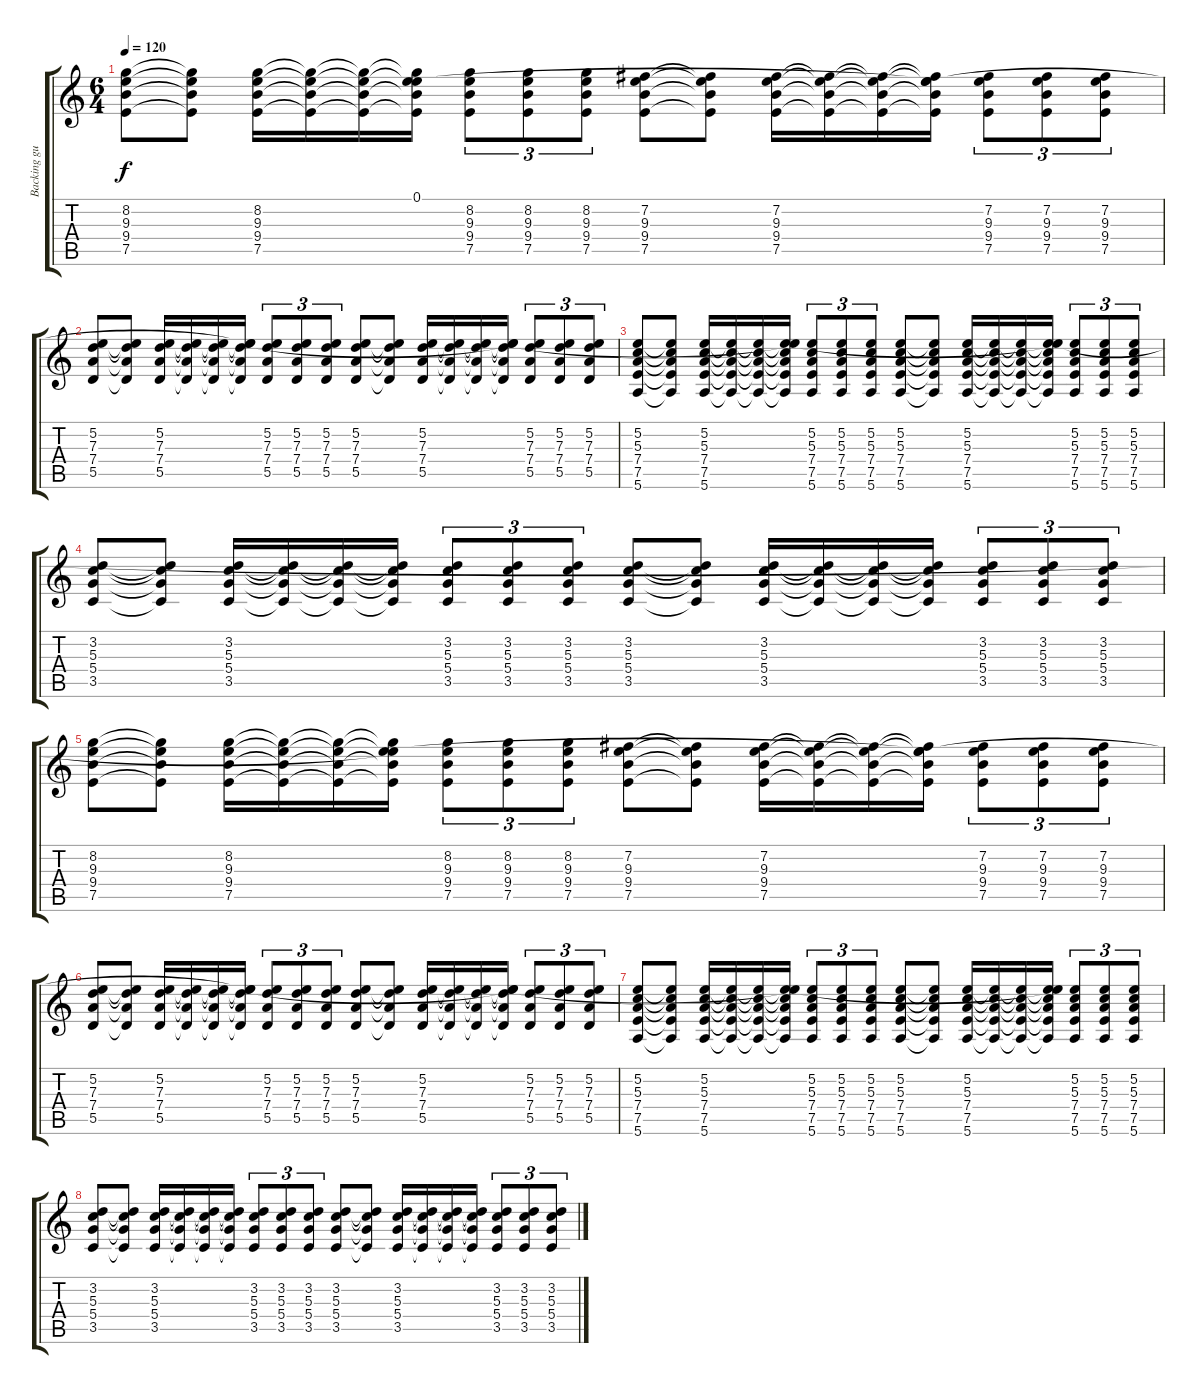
\track ("Backing guitar 2" "Backing gu") {instrument electricguitarclean}
\staff {score tabs}
\tuning (E4 B3 G3 D3 A2 E2) {hide}
\ts (6 4)
\tempo 120
\clef g2
\ks c
(8.2 9.3 9.4 7.5).8{dy f} (8.2{t} 9.3{t} 9.4{t} 7.5{t}).8 (8.2 9.3 9.4 7.5).16 (8.2{t} 9.3{t} 9.4{t} 7.5{t}).16 (8.2{t} 9.3{t} 9.4{t} 7.5{t}).16 (0.1{t} 8.2{t} 9.3{t} 9.4{t} 7.5{t}).16 (8.2 9.3 9.4 7.5).8{tu (3 2)} (8.2 9.3 9.4 7.5).8{tu (3 2)} (8.2 9.3 9.4 7.5).8{tu (3 2)} (7.2 9.3 9.4 7.5).8 (7.2{t} 9.3{t} 9.4{t} 7.5{t}).8 (7.2 9.3 9.4 7.5).16 (7.2{t} 9.3{t} 9.4{t} 7.5{t}).16 (7.2{t} 9.3{t} 9.4{t} 7.5{t}).16 (0.1{t} 7.2{t} 9.3{t} 9.4{t} 7.5{t}).16 (7.2 9.3 9.4 7.5).8{tu (3 2)} (7.2 9.3 9.4 7.5).8{tu (3 2)} (7.2 9.3 9.4 7.5).8{tu (3 2)} |
(5.2 7.3 7.4 5.5).8 (5.2{t} 7.3{t} 7.4{t} 5.5{t}).8 (5.2 7.3 7.4 5.5).16 (5.2{t} 7.3{t} 7.4{t} 5.5{t}).16 (5.2{t} 7.3{t} 7.4{t} 5.5{t}).16 (0.1{t} 5.2{t} 7.3{t} 7.4{t} 5.5{t}).16 (5.2 7.3 7.4 5.5).8{tu (3 2)} (5.2 7.3 7.4 5.5).8{tu (3 2)} (5.2 7.3 7.4 5.5).8{tu (3 2)} (5.2 7.3 7.4 5.5).8 (5.2{t} 7.3{t} 7.4{t} 5.5{t}).8 (5.2 7.3 7.4 5.5).16 (5.2{t} 7.3{t} 7.4{t} 5.5{t}).16 (5.2{t} 7.3{t} 7.4{t} 5.5{t}).16 (0.1{t} 5.2{t} 7.3{t} 7.4{t} 5.5{t}).16 (5.2 7.3 7.4 5.5).8{tu (3 2)} (5.2 7.3 7.4 5.5).8{tu (3 2)} (5.2 7.3 7.4 5.5).8{tu (3 2)} |
(5.2 5.3 7.4 7.5 5.6).8 (5.2{t} 5.3{t} 7.4{t} 7.5{t} 5.6{t}).8 (5.2 5.3 7.4 7.5 5.6).16 (5.2{t} 5.3{t} 7.4{t} 7.5{t} 5.6{t}).16 (5.2{t} 5.3{t} 7.4{t} 7.5{t} 5.6{t}).16 (0.1{t} 5.2{t} 5.3{t} 7.4{t} 7.5{t} 5.6{t}).16 (5.2 5.3 7.4 7.5 5.6).8{tu (3 2)} (5.2 5.3 7.4 7.5 5.6).8{tu (3 2)} (5.2 5.3 7.4 7.5 5.6).8{tu (3 2)} (5.2 5.3 7.4 7.5 5.6).8 (5.2{t} 5.3{t} 7.4{t} 7.5{t} 5.6{t}).8 (5.2 5.3 7.4 7.5 5.6).16 (5.2{t} 5.3{t} 7.4{t} 7.5{t} 5.6{t}).16 (5.2{t} 5.3{t} 7.4{t} 7.5{t} 5.6{t}).16 (0.1{t} 5.2{t} 5.3{t} 7.4{t} 7.5{t} 5.6{t}).16 (5.2 5.3 7.4 7.5 5.6).8{tu (3 2)} (5.2 5.3 7.4 7.5 5.6).8{tu (3 2)} (5.2 5.3 7.4 7.5 5.6).8{tu (3 2)} |
(3.2 5.3 5.4 3.5).8 (3.2{t} 5.3{t} 5.4{t} 3.5{t}).8 (3.2 5.3 5.4 3.5).16 (3.2{t} 5.3{t} 5.4{t} 3.5{t}).16 (3.2{t} 5.3{t} 5.4{t} 3.5{t}).16 (3.2{t} 5.3{t} 5.4{t} 3.5{t}).16 (3.2 5.3 5.4 3.5).8{tu (3 2)} (3.2 5.3 5.4 3.5).8{tu (3 2)} (3.2 5.3 5.4 3.5).8{tu (3 2)} (3.2 5.3 5.4 3.5).8 (3.2{t} 5.3{t} 5.4{t} 3.5{t}).8 (3.2 5.3 5.4 3.5).16 (3.2{t} 5.3{t} 5.4{t} 3.5{t}).16 (3.2{t} 5.3{t} 5.4{t} 3.5{t}).16 (3.2{t} 5.3{t} 5.4{t} 3.5{t}).16 (3.2 5.3 5.4 3.5).8{tu (3 2)} (3.2 5.3 5.4 3.5).8{tu (3 2)} (3.2 5.3 5.4 3.5).8{tu (3 2)} |
(8.2 9.3 9.4 7.5).8 (8.2{t} 9.3{t} 9.4{t} 7.5{t}).8 (8.2 9.3 9.4 7.5).16 (8.2{t} 9.3{t} 9.4{t} 7.5{t}).16 (8.2{t} 9.3{t} 9.4{t} 7.5{t}).16 (0.1{t} 8.2{t} 9.3{t} 9.4{t} 7.5{t}).16 (8.2 9.3 9.4 7.5).8{tu (3 2)} (8.2 9.3 9.4 7.5).8{tu (3 2)} (8.2 9.3 9.4 7.5).8{tu (3 2)} (7.2 9.3 9.4 7.5).8 (7.2{t} 9.3{t} 9.4{t} 7.5{t}).8 (7.2 9.3 9.4 7.5).16 (7.2{t} 9.3{t} 9.4{t} 7.5{t}).16 (7.2{t} 9.3{t} 9.4{t} 7.5{t}).16 (0.1{t} 7.2{t} 9.3{t} 9.4{t} 7.5{t}).16 (7.2 9.3 9.4 7.5).8{tu (3 2)} (7.2 9.3 9.4 7.5).8{tu (3 2)} (7.2 9.3 9.4 7.5).8{tu (3 2)} |
(5.2 7.3 7.4 5.5).8 (5.2{t} 7.3{t} 7.4{t} 5.5{t}).8 (5.2 7.3 7.4 5.5).16 (5.2{t} 7.3{t} 7.4{t} 5.5{t}).16 (5.2{t} 7.3{t} 7.4{t} 5.5{t}).16 (0.1{t} 5.2{t} 7.3{t} 7.4{t} 5.5{t}).16 (5.2 7.3 7.4 5.5).8{tu (3 2)} (5.2 7.3 7.4 5.5).8{tu (3 2)} (5.2 7.3 7.4 5.5).8{tu (3 2)} (5.2 7.3 7.4 5.5).8 (5.2{t} 7.3{t} 7.4{t} 5.5{t}).8 (5.2 7.3 7.4 5.5).16 (5.2{t} 7.3{t} 7.4{t} 5.5{t}).16 (5.2{t} 7.3{t} 7.4{t} 5.5{t}).16 (0.1{t} 5.2{t} 7.3{t} 7.4{t} 5.5{t}).16 (5.2 7.3 7.4 5.5).8{tu (3 2)} (5.2 7.3 7.4 5.5).8{tu (3 2)} (5.2 7.3 7.4 5.5).8{tu (3 2)} |
(5.2 5.3 7.4 7.5 5.6).8 (5.2{t} 5.3{t} 7.4{t} 7.5{t} 5.6{t}).8 (5.2 5.3 7.4 7.5 5.6).16 (5.2{t} 5.3{t} 7.4{t} 7.5{t} 5.6{t}).16 (5.2{t} 5.3{t} 7.4{t} 7.5{t} 5.6{t}).16 (0.1{t} 5.2{t} 5.3{t} 7.4{t} 7.5{t} 5.6{t}).16 (5.2 5.3 7.4 7.5 5.6).8{tu (3 2)} (5.2 5.3 7.4 7.5 5.6).8{tu (3 2)} (5.2 5.3 7.4 7.5 5.6).8{tu (3 2)} (5.2 5.3 7.4 7.5 5.6).8 (5.2{t} 5.3{t} 7.4{t} 7.5{t} 5.6{t}).8 (5.2 5.3 7.4 7.5 5.6).16 (5.2{t} 5.3{t} 7.4{t} 7.5{t} 5.6{t}).16 (5.2{t} 5.3{t} 7.4{t} 7.5{t} 5.6{t}).16 (0.1{t} 5.2{t} 5.3{t} 7.4{t} 7.5{t} 5.6{t}).16 (5.2 5.3 7.4 7.5 5.6).8{tu (3 2)} (5.2 5.3 7.4 7.5 5.6).8{tu (3 2)} (5.2 5.3 7.4 7.5 5.6).8{tu (3 2)} |
(3.2 5.3 5.4 3.5).8 (3.2{t} 5.3{t} 5.4{t} 3.5{t}).8 (3.2 5.3 5.4 3.5).16 (3.2{t} 5.3{t} 5.4{t} 3.5{t}).16 (3.2{t} 5.3{t} 5.4{t} 3.5{t}).16 (3.2{t} 5.3{t} 5.4{t} 3.5{t}).16 (3.2 5.3 5.4 3.5).8{tu (3 2)} (3.2 5.3 5.4 3.5).8{tu (3 2)} (3.2 5.3 5.4 3.5).8{tu (3 2)} (3.2 5.3 5.4 3.5).8 (3.2{t} 5.3{t} 5.4{t} 3.5{t}).8 (3.2 5.3 5.4 3.5).16 (3.2{t} 5.3{t} 5.4{t} 3.5{t}).16 (3.2{t} 5.3{t} 5.4{t} 3.5{t}).16 (3.2{t} 5.3{t} 5.4{t} 3.5{t}).16 (3.2 5.3 5.4 3.5).8{tu (3 2)} (3.2 5.3 5.4 3.5).8{tu (3 2)} (3.2 5.3 5.4 3.5).8{tu (3 2)}
